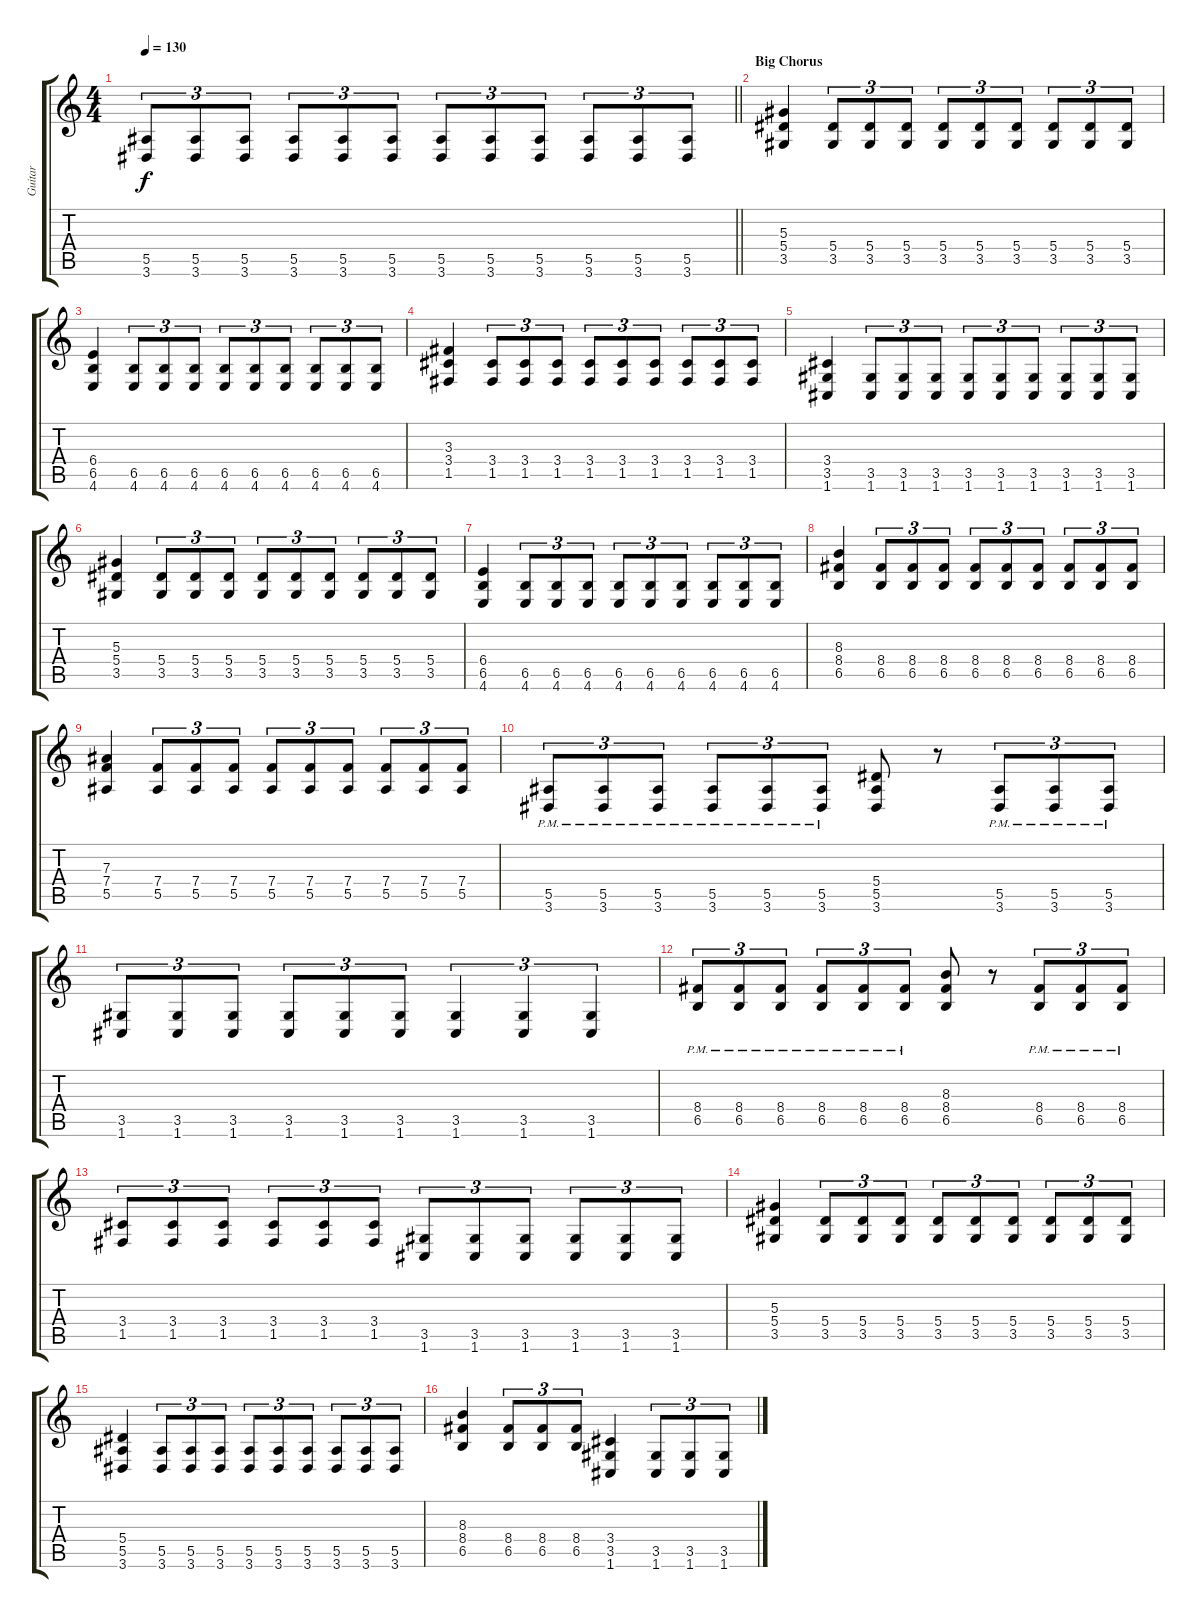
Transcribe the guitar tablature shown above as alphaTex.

\track ("Guitar" "Guitar") {instrument distortionguitar}
\staff {score tabs}
\tuning (C4 G3 Eb3 Bb2 F2 C2) {hide}
\ts (4 4)
\tempo 130
\clef g2
\barLineRight lightlight
\ks c
(5.5 3.6).8{tu (3 2) dy f} (5.5 3.6).8{tu (3 2)} (5.5 3.6).8{tu (3 2)} (5.5 3.6).8{tu (3 2)} (5.5 3.6).8{tu (3 2)} (5.5 3.6).8{tu (3 2)} (5.5 3.6).8{tu (3 2)} (5.5 3.6).8{tu (3 2)} (5.5 3.6).8{tu (3 2)} (5.5 3.6).8{tu (3 2)} (5.5 3.6).8{tu (3 2)} (5.5 3.6).8{tu (3 2)} |
\section ("" "Big Chorus")
(5.3 5.4 3.5).4 (5.4 3.5).8{tu (3 2)} (5.4 3.5).8{tu (3 2)} (5.4 3.5).8{tu (3 2)} (5.4 3.5).8{tu (3 2)} (5.4 3.5).8{tu (3 2)} (5.4 3.5).8{tu (3 2)} (5.4 3.5).8{tu (3 2)} (5.4 3.5).8{tu (3 2)} (5.4 3.5).8{tu (3 2)} |
(6.4 6.5 4.6).4 (6.5 4.6).8{tu (3 2)} (6.5 4.6).8{tu (3 2)} (6.5 4.6).8{tu (3 2)} (6.5 4.6).8{tu (3 2)} (6.5 4.6).8{tu (3 2)} (6.5 4.6).8{tu (3 2)} (6.5 4.6).8{tu (3 2)} (6.5 4.6).8{tu (3 2)} (6.5 4.6).8{tu (3 2)} |
(3.3 3.4 1.5).4 (3.4 1.5).8{tu (3 2)} (3.4 1.5).8{tu (3 2)} (3.4 1.5).8{tu (3 2)} (3.4 1.5).8{tu (3 2)} (3.4 1.5).8{tu (3 2)} (3.4 1.5).8{tu (3 2)} (3.4 1.5).8{tu (3 2)} (3.4 1.5).8{tu (3 2)} (3.4 1.5).8{tu (3 2)} |
(3.4 3.5 1.6).4 (3.5 1.6).8{tu (3 2)} (3.5 1.6).8{tu (3 2)} (3.5 1.6).8{tu (3 2)} (3.5 1.6).8{tu (3 2)} (3.5 1.6).8{tu (3 2)} (3.5 1.6).8{tu (3 2)} (3.5 1.6).8{tu (3 2)} (3.5 1.6).8{tu (3 2)} (3.5 1.6).8{tu (3 2)} |
(5.3 5.4 3.5).4 (5.4 3.5).8{tu (3 2)} (5.4 3.5).8{tu (3 2)} (5.4 3.5).8{tu (3 2)} (5.4 3.5).8{tu (3 2)} (5.4 3.5).8{tu (3 2)} (5.4 3.5).8{tu (3 2)} (5.4 3.5).8{tu (3 2)} (5.4 3.5).8{tu (3 2)} (5.4 3.5).8{tu (3 2)} |
(6.4 6.5 4.6).4 (6.5 4.6).8{tu (3 2)} (6.5 4.6).8{tu (3 2)} (6.5 4.6).8{tu (3 2)} (6.5 4.6).8{tu (3 2)} (6.5 4.6).8{tu (3 2)} (6.5 4.6).8{tu (3 2)} (6.5 4.6).8{tu (3 2)} (6.5 4.6).8{tu (3 2)} (6.5 4.6).8{tu (3 2)} |
(8.3 8.4 6.5).4 (8.4 6.5).8{tu (3 2)} (8.4 6.5).8{tu (3 2)} (8.4 6.5).8{tu (3 2)} (8.4 6.5).8{tu (3 2)} (8.4 6.5).8{tu (3 2)} (8.4 6.5).8{tu (3 2)} (8.4 6.5).8{tu (3 2)} (8.4 6.5).8{tu (3 2)} (8.4 6.5).8{tu (3 2)} |
(7.3 7.4 5.5).4 (7.4 5.5).8{tu (3 2)} (7.4 5.5).8{tu (3 2)} (7.4 5.5).8{tu (3 2)} (7.4 5.5).8{tu (3 2)} (7.4 5.5).8{tu (3 2)} (7.4 5.5).8{tu (3 2)} (7.4 5.5).8{tu (3 2)} (7.4 5.5).8{tu (3 2)} (7.4 5.5).8{tu (3 2)} |
(5.5{pm} 3.6{pm}).8{tu (3 2)} (5.5{pm} 3.6{pm}).8{tu (3 2)} (5.5{pm} 3.6{pm}).8{tu (3 2)} (5.5{pm} 3.6{pm}).8{tu (3 2)} (5.5{pm} 3.6{pm}).8{tu (3 2)} (5.5{pm} 3.6{pm}).8{tu (3 2)} (5.4 5.5 3.6).8 r.8 (5.5{pm} 3.6{pm}).8{tu (3 2)} (5.5{pm} 3.6{pm}).8{tu (3 2)} (5.5{pm} 3.6{pm}).8{tu (3 2)} |
(3.5 1.6).8{tu (3 2)} (3.5 1.6).8{tu (3 2)} (3.5 1.6).8{tu (3 2)} (3.5 1.6).8{tu (3 2)} (3.5 1.6).8{tu (3 2)} (3.5 1.6).8{tu (3 2)} (3.5 1.6).4{tu (3 2)} (3.5 1.6).4{tu (3 2)} (3.5 1.6).4{tu (3 2)} |
(8.4{pm} 6.5{pm}).8{tu (3 2)} (8.4{pm} 6.5{pm}).8{tu (3 2)} (8.4{pm} 6.5{pm}).8{tu (3 2)} (8.4{pm} 6.5{pm}).8{tu (3 2)} (8.4{pm} 6.5{pm}).8{tu (3 2)} (8.4{pm} 6.5{pm}).8{tu (3 2)} (8.3 8.4 6.5).8 r.8 (8.4{pm} 6.5{pm}).8{tu (3 2)} (8.4{pm} 6.5{pm}).8{tu (3 2)} (8.4{pm} 6.5{pm}).8{tu (3 2)} |
(3.4 1.5).8{tu (3 2)} (3.4 1.5).8{tu (3 2)} (3.4 1.5).8{tu (3 2)} (3.4 1.5).8{tu (3 2)} (3.4 1.5).8{tu (3 2)} (3.4 1.5).8{tu (3 2)} (3.5 1.6).8{tu (3 2)} (3.5 1.6).8{tu (3 2)} (3.5 1.6).8{tu (3 2)} (3.5 1.6).8{tu (3 2)} (3.5 1.6).8{tu (3 2)} (3.5 1.6).8{tu (3 2)} |
(5.3 5.4 3.5).4 (5.4 3.5).8{tu (3 2)} (5.4 3.5).8{tu (3 2)} (5.4 3.5).8{tu (3 2)} (5.4 3.5).8{tu (3 2)} (5.4 3.5).8{tu (3 2)} (5.4 3.5).8{tu (3 2)} (5.4 3.5).8{tu (3 2)} (5.4 3.5).8{tu (3 2)} (5.4 3.5).8{tu (3 2)} |
(5.4 5.5 3.6).4 (5.5 3.6).8{tu (3 2)} (5.5 3.6).8{tu (3 2)} (5.5 3.6).8{tu (3 2)} (5.5 3.6).8{tu (3 2)} (5.5 3.6).8{tu (3 2)} (5.5 3.6).8{tu (3 2)} (5.5 3.6).8{tu (3 2)} (5.5 3.6).8{tu (3 2)} (5.5 3.6).8{tu (3 2)} |
(8.3 8.4 6.5).4 (8.4 6.5).8{tu (3 2)} (8.4 6.5).8{tu (3 2)} (8.4 6.5).8{tu (3 2)} (3.4 3.5 1.6).4 (3.5 1.6).8{tu (3 2)} (3.5 1.6).8{tu (3 2)} (3.5 1.6).8{tu (3 2)}
